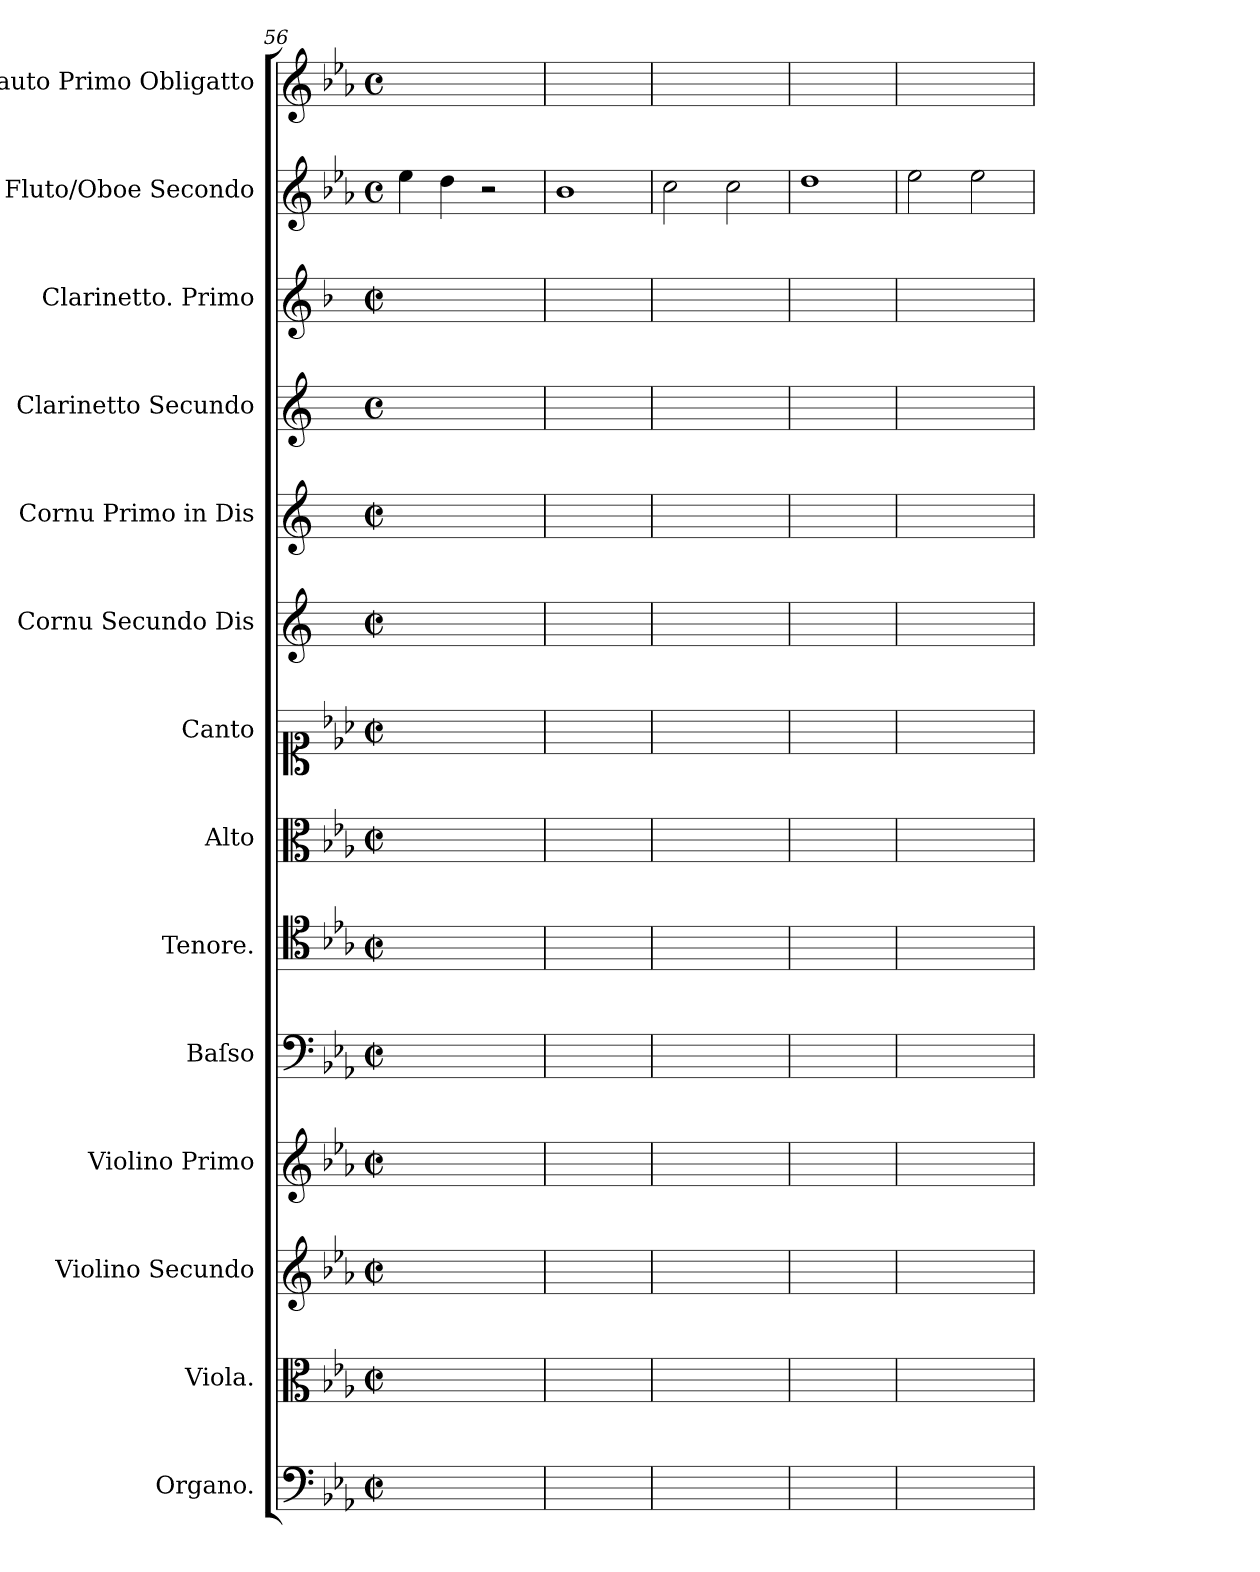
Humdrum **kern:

**kern	**kern	**kern	**kern	**kern	**kern	**kern	**kern	**kern	**kern	**kern	**kern	**kern	**kern
*part14	*part13	*part12	*part11	*part10	*part9	*part8	*part7	*part6	*part5	*part4	*part3	*part2	*part1
*staff14	*staff13	*staff12	*staff11	*staff10	*staff9	*staff8	*staff7	*staff6	*staff5	*staff4	*staff3	*staff2	*staff1
*I"Organo.	*I"Viola.	*I"Violino Secundo	*I"Violino Primo	*I"Baſso	*I"Tenore.	*I"Alto	*I"Canto	*I"Cornu Secundo Dis	*I"Cornu Primo in Dis	*I"Clarinetto Secundo	*I"Clarinetto. Primo	*I"Fluto/Oboe Secondo	*I"Flauto Primo Obligatto
*I'org	*I'vla	*I'vl 2	*I'vl 1	*I'B	*I'T	*I'A	*I'S	*I'cor 2 in Dis	*I'cor 1 in Dis	*I'cl 2	*I'cl 1	*I'fl 2	*I'fl 1
*clefF4	*clefC3	*clefG2	*clefG2	*clefF4	*clefC4	*clefC3	*clefC1	*clefG2	*clefG2	*clefG2	*clefG2	*clefG2	*clefG2
*	*	*	*	*	*	*	*	*ITrd-2c-3	*ITrd-2c-3	*ITrd1c2	*ITrd1c2	*	*
*k[b-e-a-]	*k[b-e-a-]	*k[b-e-a-]	*k[b-e-a-]	*k[b-e-a-]	*k[b-e-a-]	*k[b-e-a-]	*k[b-e-a-]	*k[b-e-a-]	*k[b-e-a-]	*k[b-e-]	*k[b-e-a-]	*k[b-e-a-]	*k[b-e-a-]
*E-:	*E-:	*E-:	*E-:	*E-:	*E-:	*E-:	*E-:	*	*	*	*E-:	*E-:	*E-:
*M2/2	*M2/2	*M2/2	*M2/2	*M2/2	*M2/2	*M2/2	*M2/2	*M2/2	*M2/2	*M2/2	*M2/2	*M2/2	*M2/2
*met(c|)	*met(c|)	*met(c|)	*met(c|)	*met(c|)	*met(c|)	*met(c|)	*met(c|)	*met(c|)	*met(c|)	*met(c)	*met(c|)	*met(c)	*met(c)
=56	=56	=56	=56	=56	=56	=56	=56	=56	=56	=56	=56	=56	=56
1ryy	1ryy	1ryy	1ryy	1ryy	1ryy	1ryy	1ryy	1ryy	1ryy	1ryy	1ryy	4ee-\	1ryy
.	.	.	.	.	.	.	.	.	.	.	.	4dd\	.
.	.	.	.	.	.	.	.	.	.	.	.	2r	.
=57	=57	=57	=57	=57	=57	=57	=57	=57	=57	=57	=57	=57	=57
1ryy	1ryy	1ryy	1ryy	1ryy	1ryy	1ryy	1ryy	1ryy	1ryy	1ryy	1ryy	1b-	1ryy
=58	=58	=58	=58	=58	=58	=58	=58	=58	=58	=58	=58	=58	=58
1ryy	1ryy	1ryy	1ryy	1ryy	1ryy	1ryy	1ryy	1ryy	1ryy	1ryy	1ryy	2cc\	1ryy
.	.	.	.	.	.	.	.	.	.	.	.	2cc\	.
=59	=59	=59	=59	=59	=59	=59	=59	=59	=59	=59	=59	=59	=59
1ryy	1ryy	1ryy	1ryy	1ryy	1ryy	1ryy	1ryy	1ryy	1ryy	1ryy	1ryy	1dd	1ryy
=60	=60	=60	=60	=60	=60	=60	=60	=60	=60	=60	=60	=60	=60
1ryy	1ryy	1ryy	1ryy	1ryy	1ryy	1ryy	1ryy	1ryy	1ryy	1ryy	1ryy	2ee-\	1ryy
.	.	.	.	.	.	.	.	.	.	.	.	2ee-\	.
=	=	=	=	=	=	=	=	=	=	=	=	=	=
*-	*-	*-	*-	*-	*-	*-	*-	*-	*-	*-	*-	*-	*-
